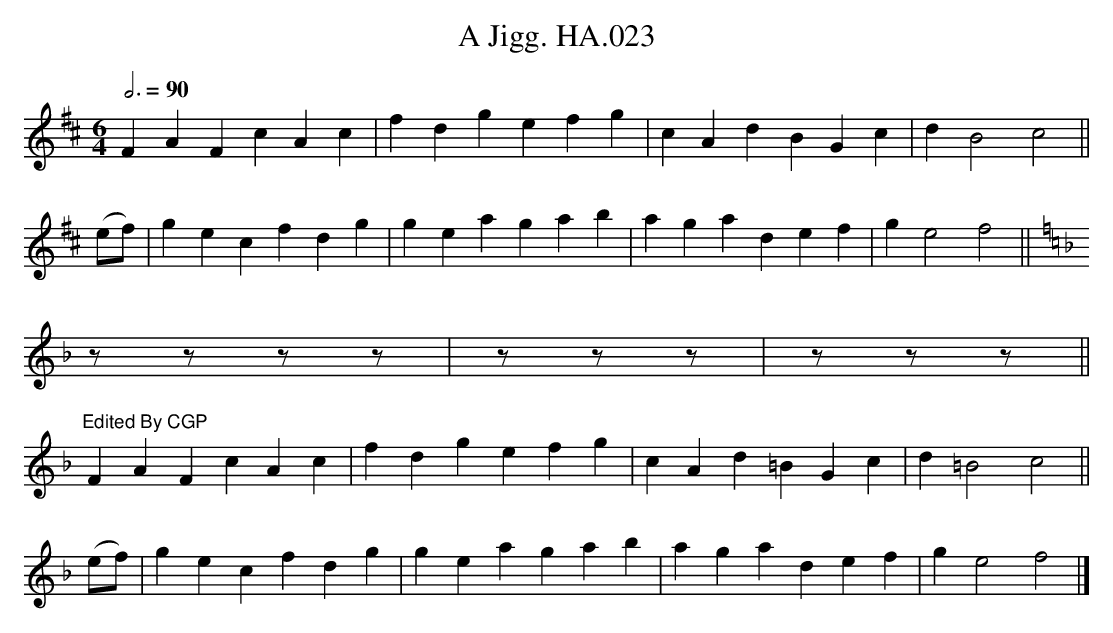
X:1
T:Jigg. HA.023, A
M:6/4
Q:3/4=90
K:D
F2A2F2 c2A2c2|f2d2g2 e2f2g2|c2A2d2 B2G2c2|d2B4c4||
(ef)|g2e2c2 f2d2g2|g2e2a2 g2a2b2|a2g2a2 d2e2f2|g2e4f4||
K:F
zzzz|zzz|zzz||
"^Edited By CGP"\
F2A2F2 c2A2c2|f2d2g2 e2f2g2|c2A2d2 =B2G2c2|d2=B4c4||
(ef)|g2e2c2 f2d2g2|g2e2a2 g2a2b2|a2g2a2 d2e2f2|g2e4f4|]
